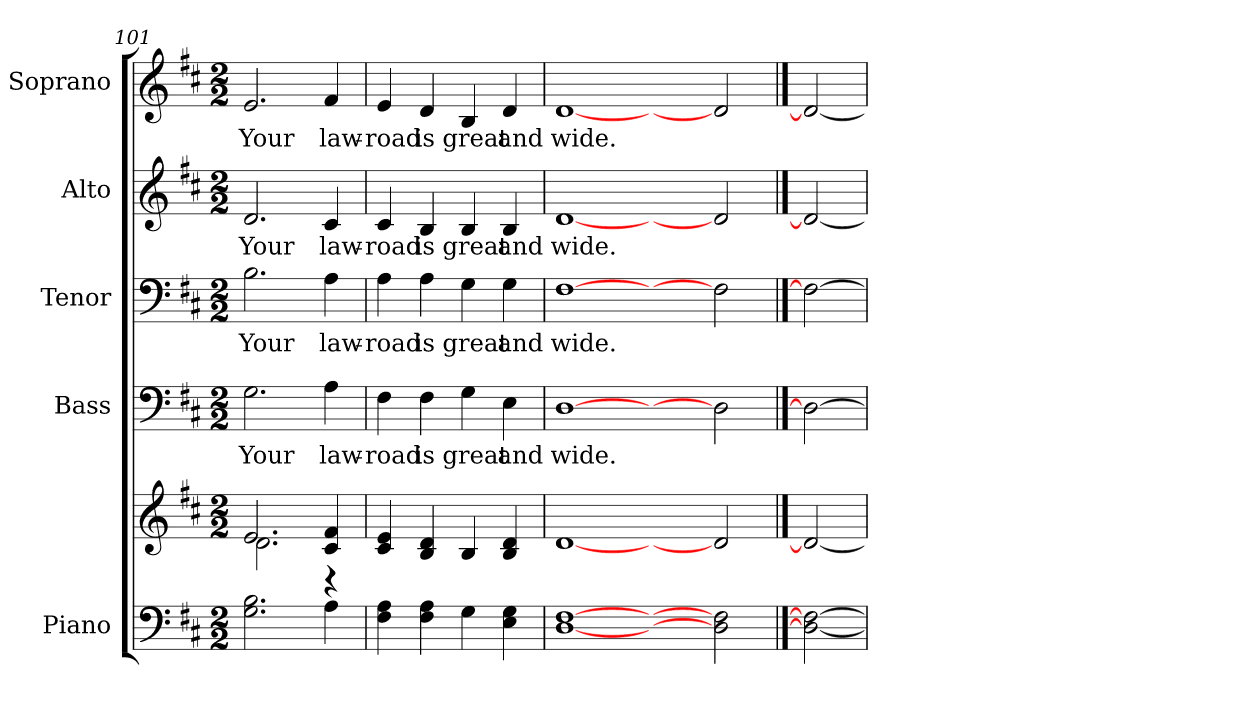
**kern	**kern	**kern	**text	**kern	**text	**kern	**text	**kern	**text
*part5	*part5	*part4	*part4	*part3	*part3	*part2	*part2	*part1	*part1
*staff6	*staff5	*staff4	*staff4	*staff3	*staff3	*staff2	*staff2	*staff1	*staff1
*I"Piano	*	*I"Bass	*	*I"Tenor	*	*I"Alto	*	*I"Soprano	*
*I'Pno.	*	*I'B.	*	*I'T.	*	*I'A.	*	*I'S.	*
*clefF4	*clefG2	*clefF4	*	*clefF4	*	*clefG2	*	*clefG2	*
*k[f#c#]	*k[f#c#]	*k[f#c#]	*	*k[f#c#]	*	*k[f#c#]	*	*k[f#c#]	*
*D:	*D:	*D:	*	*D:	*	*D:	*	*D:	*
*M2/2	*M2/2	*M2/2	*	*M2/2	*	*M2/2	*	*M2/2	*
=101	=101	=101	=101	=101	=101	=101	=101	=101	=101
*	*^	*	*	*	*	*	*	*	*
!	!	!	!	!LO:LY:b:color=#000000	!	!	!	!	!	!
!	!	!	!	!	!	!LO:LY:b:color=#000000	!	!	!	!
!	!	!	!	!	!	!	!	!LO:LY:b:color=#000000	!	!
!	!	!	!	!	!	!	!	!	!	!LO:LY:b:color=#000000
2.Gi\ 2.Bi	2.ei/	2.di\	2.Gi\	Your	2.Bi\	Your	2.di/	Your	2.ei/	Your
!	!	!	!	!LO:LY:b:color=#000000	!	!	!	!	!	!
!	!	!	!	!	!	!LO:LY:b:color=#000000	!	!	!	!
!	!	!	!	!	!	!	!	!LO:LY:b:color=#000000	!	!
!	!	!	!	!	!	!	!	!	!	!LO:LY:b:color=#000000
4Ai\	4c#i/ 4f#i	4r	4Ai\	law-	4Ai\	law-	4c#i/	law-	4f#i/	law-
*	*v	*v	*	*	*	*	*	*	*	*
!!LO:PB:g=z
=102	=102	=102	=102	=102	=102	=102	=102	=102	=102
*	*^	*	*	*	*	*	*	*	*
!	!	!	!	!LO:LY:b:color=#000000	!	!	!	!	!	!
*	*v	*v	*	*	*	*	*	*	*	*
*	*^	*	*	*	*	*	*	*	*
!	!	!	!	!	!	!LO:LY:b:color=#000000	!	!	!	!
*	*v	*v	*	*	*	*	*	*	*	*
*	*^	*	*	*	*	*	*	*	*
!	!	!	!	!	!	!	!	!LO:LY:b:color=#000000	!	!
*	*v	*v	*	*	*	*	*	*	*	*
*	*^	*	*	*	*	*	*	*	*
!	!	!	!	!	!	!	!	!	!	!LO:LY:b:color=#000000
*	*v	*v	*	*	*	*	*	*	*	*
4F#i\ 4Ai	4c#i/ 4ei	4F#i\	-road	4Ai\	-road	4c#i/	-road	4ei/	-road
!	!	!	!LO:LY:b:color=#000000	!	!	!	!	!	!
!	!	!	!	!	!LO:LY:b:color=#000000	!	!	!	!
!	!	!	!	!	!	!	!LO:LY:b:color=#000000	!	!
!	!	!	!	!	!	!	!	!	!LO:LY:b:color=#000000
4F#i\ 4Ai	4Bi/ 4di	4F#i\	is	4Ai\	is	4Bi/	is	4di/	is
!	!	!	!LO:LY:b:color=#000000	!	!	!	!	!	!
!	!	!	!	!	!LO:LY:b:color=#000000	!	!	!	!
!	!	!	!	!	!	!	!LO:LY:b:color=#000000	!	!
!	!	!	!	!	!	!	!	!	!LO:LY:b:color=#000000
4Gi\	4Bi/	4Gi\	great	4Gi\	great	4Bi/	great	4Bi/	great
!	!	!	!LO:LY:b:color=#000000	!	!	!	!	!	!
!	!	!	!	!	!LO:LY:b:color=#000000	!	!	!	!
!	!	!	!	!	!	!	!LO:LY:b:color=#000000	!	!
!	!	!	!	!	!	!	!	!	!LO:LY:b:color=#000000
4Ei\ 4Gi	4Bi/ 4di	4Ei\	and	4Gi\	and	4Bi/	and	4di/	and
=103	=103	=103	=103	=103	=103	=103	=103	=103	=103
!	!	!	!LO:LY:b:color=#000000	!	!	!	!	!	!
!	!	!	!	!	!LO:LY:b:color=#000000	!	!	!	!
!	!	!	!	!	!	!	!LO:LY:b:color=#000000	!	!
!	!	!	!	!	!	!	!	!	!LO:LY:b:color=#000000
[<1Di [>1F#i	[<1di	[>1Di	wide.	[>1F#i	wide.	[<1di	wide.	[<1di	wide.
2ryy	2ryy	2ryy	.	2ryy	.	2ryy	.	2ryy	.
2Di\] 2F#i]	2di/]	2Di\]	.	2F#i\]	.	2di/]	.	2di/]	.
==104	==104	==104	==104	==104	==104	==104	==104	==104	==104
2Di_ 2F#i_	2di_	2Di_	.	2F#i_	.	2di_	.	2di_	.
=	=	=	=	=	=	=	=	=	=
*-	*-	*-	*-	*-	*-	*-	*-	*-	*-
